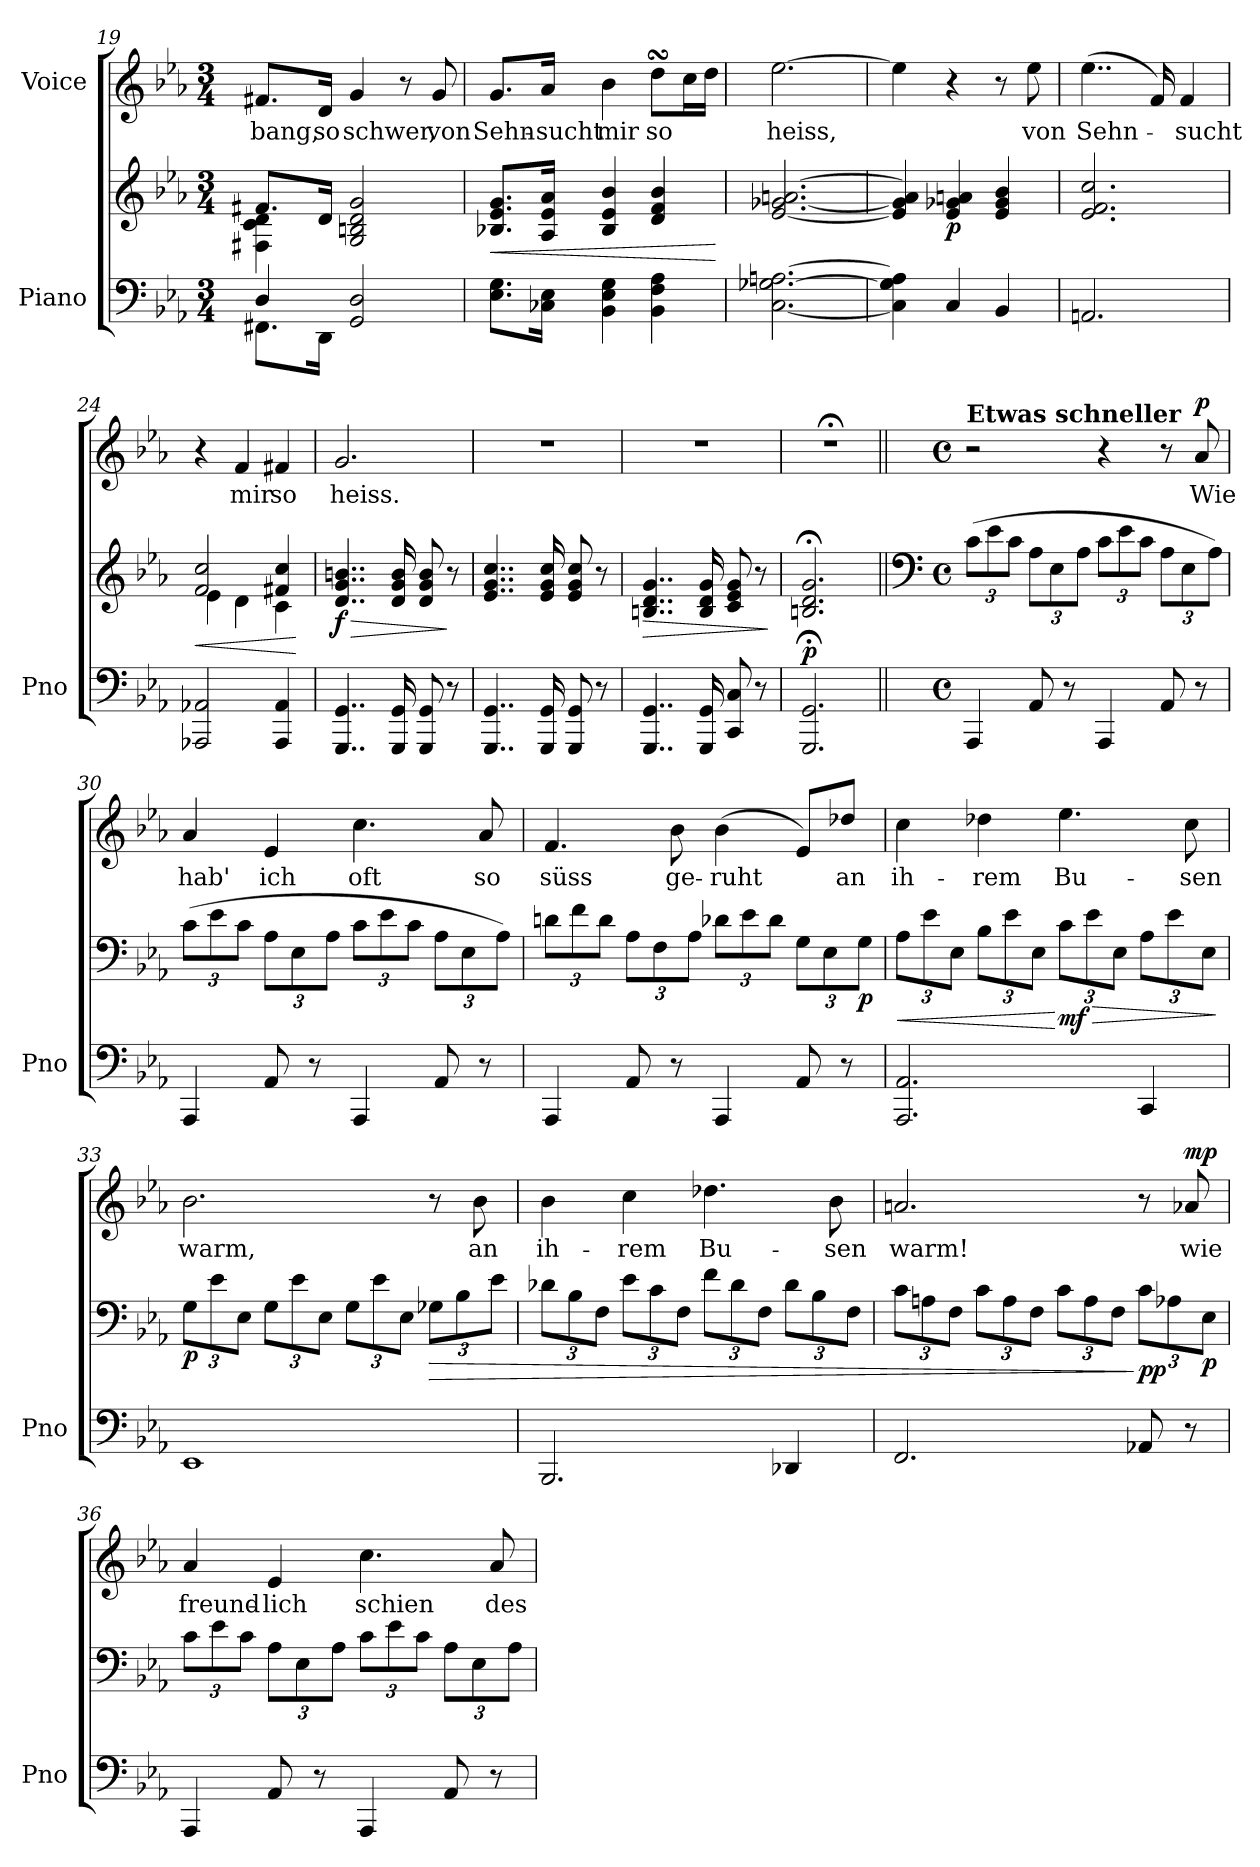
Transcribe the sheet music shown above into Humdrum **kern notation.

**kern	**kern	**dynam	**kern	**text	**dynam
*part2	*part2	*part2	*part1	*part1	*part1
*staff3	*staff2	*staff2/3	*staff1	*staff1	*staff1
*I"Piano	*	*	*I"Voice	*	*
*I'Pno	*	*	*	*	*
*clefF4	*clefG2	*	*clefG2	*	*
*k[b-e-a-]	*k[b-e-a-]	*	*k[b-e-a-]	*	*
*M3/4	*M3/4	*	*M3/4	*	*
=19	=19	=19	=19	=19	=19
*^	*^	*	*	*	*
!	!	!	!	!	!	!LO:LY:b	!
4D/	8.FF#X\L	8.f#X/L	4F#X\ 4c\ 4d\	.	8.f#X/L	bang,	.
!	!	!	!	!	!	!LO:LY:b	!
.	16DD\Jk	16d/Jk	.	.	16d/Jk	so	.
!	!	!	!	!	!	!LO:LY:b	!
2GG/ 2D/	2ryy	2G/ 2Bn/ 2d/ 2g/	2ryy	.	4g/	schwer,	.
.	.	.	.	.	8r	.	.
!	!	!	!	!	!	!LO:LY:b	!
.	.	.	.	.	8g/	von	.
*v	*v	*	*	*	*	*	*
*	*v	*v	*	*	*	*
=20	=20	=20	=20	=20	=20
!	!	!LO:HP:b	!	!LO:LY:b	!
8.E-\ 8.G\L	8.B-X/ 8.e-/ 8.g/L	<	8.g/L	Sehn-	.
!	!	!	!	!LO:LY:b	!
16C-X\ 16E-\Jk	16A-/ 16e-/ 16a-/Jk	.	16a-/Jk	-sucht	.
!	!	!	!	!LO:LY:b	!
4BB-\ 4E-\ 4G\	4B-/ 4e-/ 4b-/	.	4b-\	mir	.
!	!	!	!	!LO:LY:b	!
4BB-\ 4F\ 4A-\	4d/ 4f/ 4b-/	.	8ddsSsS\L	so	.
.	.	.	16cc\L	.	.
.	.	.	16dd\JJ	.	.
.	.	[	.	.	.
=21	=21	=21	=21	=21	=21
!	!	!	!	!LO:LY:b	!
[2.C\ [2.G-X\ [2.An\	[2.e-/ [2.g-X/ [2.an/	.	[2.ee-\	heiss,	.
!!LO:PB:g=z
=22	=22	=22	=22	=22	=22
4C\] 4G-\] 4A\]	4e-/] 4g-/] 4a/]	.	4ee-\]	.	.
!	!	!LO:DY:b	!	!	!
4C/	4e-/ 4g-X/ 4an/	p	4r	.	.
4BB-/	4e-/ 4g-/ 4b-/	.	8r	.	.
!	!	!	!	!LO:LY:b	!
.	.	.	8ee-\	von	.
=23	=23	=23	=23	=23	=23
!	!	!	!	!LO:LY:b	!
2.AAn/	2.e-/ 2.f/ 2.cc/	.	(>4..ee-\	Sehn-	.
.	.	.	16f/)	.	.
!	!	!	!	!LO:LY:b	!
.	.	.	4f/	-sucht	.
=24	=24	=24	=24	=24	=24
!	!	!LO:HP:b	!	!	!
*	*^	*	*	*	*
2AAA-X/ 2AA-X/	2f/ 2cc/	4e-\	<	4r	.	.
!	!	!	!	!	!LO:LY:b	!
.	.	4d\	.	4f/	mir	.
!	!	!	!	!	!LO:LY:b	!
4AAA-/ 4AA-/	4f#X/ 4cc/	4c\	.	4f#X/	so	.
*	*v	*v	*	*	*	*
.	.	[	.	.	.
=25	=25	=25	=25	=25	=25
!	!	!LO:HP:b	!	!LO:LY:b	!
!	!	!LO:DY:n=1:b	!	!	!
4..GGG/ 4..GG/	4..d/ 4..g/ 4..bn/	> f	2.g/	heiss.	.
16GGG/ 16GG/	16d/ 16g/ 16b/	.	.	.	.
8GGG/ 8GG/	8d/ 8g/ 8b/	.	.	.	.
8r	8r	]	.	.	.
=26	=26	=26	=26	=26	=26
!	!	!LO:DY:b	!	!	!
!	!	!LO:DY:n=1:b	!	!	!
4..GGG/ 4..GG/	4..e-/ 4..g/ 4..cc/	mf mp	2.r	.	.
16GGG/ 16GG/	16e-/ 16g/ 16cc/	.	.	.	.
8GGG/ 8GG/	8e-/ 8g/ 8cc/	.	.	.	.
8r	8r	.	.	.	.
=27	=27	=27	=27	=27	=27
!	!	!LO:HP:b	!	!	!
4..GGG/ 4..GG/	4..Bn/ 4..d/ 4..g/	>	2.r	.	.
16GGG/ 16GG/	16B/ 16d/ 16g/	.	.	.	.
8CC/ 8C/	8c/ 8e-/ 8g/	.	.	.	.
8r	8r	.	.	.	.
.	.	]	.	.	.
=28	=28	=28	=28	=28	=28
!	!	!LO:DY:a=2	!	!	!
2.GGG/; 2.GG/;	2.Bn/;< 2.d/;< 2.g/;<	p	2.r;<	.	.
!!LO:LB:g=z
=29||	=29||	=29||	=29||	=29||	=29||
*	*clefF4	*	*	*	*
*M4/4	*M4/4	*	*M4/4	*	*
*met(c)	*met(c)	*	*met(c)	*	*
*	*Xbrackettup	*	*	*	*
!	!	!	!LO:TX:a:B:t=Etwas schneller	!	!
4AAA-/	(>12c\L	.	2r	.	.
.	12e-\	.	.	.	.
.	12c\J	.	.	.	.
8AA-/	12A-\L	.	.	.	.
.	12E-\	.	.	.	.
8r	.	.	.	.	.
.	12A-\J	.	.	.	.
4AAA-/	12c\L	.	4r	.	.
.	12e-\	.	.	.	.
.	12c\J	.	.	.	.
8AA-/	12A-\L	.	8r	.	.
.	12E-\	.	.	.	.
!	!	!	!	!LO:LY:b	!LO:DY:a
8r	.	.	8a-/	Wie	p
.	12A-\J)	.	.	.	.
=30	=30	=30	=30	=30	=30
!	!	!	!	!LO:LY:b	!
4AAA-/	(>12c\L	.	4a-/	hab'	.
.	12e-\	.	.	.	.
.	12c\J	.	.	.	.
!	!	!	!	!LO:LY:b	!
8AA-/	12A-\L	.	4e-/	ich	.
.	12E-\	.	.	.	.
8r	.	.	.	.	.
.	12A-\J	.	.	.	.
!	!	!	!	!LO:LY:b	!
4AAA-/	12c\L	.	4.cc\	oft	.
.	12e-\	.	.	.	.
.	12c\J	.	.	.	.
8AA-/	12A-\L	.	.	.	.
.	12E-\	.	.	.	.
!	!	!	!	!LO:LY:b	!
8r	.	.	8a-/	so	.
.	12A-\J)	.	.	.	.
=31	=31	=31	=31	=31	=31
!	!	!	!	!LO:LY:b	!
4AAA-/	12dn\L	.	4.f/	süss	.
.	12f\	.	.	.	.
.	12d\J	.	.	.	.
8AA-/	12A-\L	.	.	.	.
.	12F\	.	.	.	.
!	!	!	!	!LO:LY:b	!
8r	.	.	8b-\	ge-	.
.	12A-\J	.	.	.	.
!	!	!	!	!LO:LY:b	!
4AAA-/	12d-X\L	.	(>4b-\	-ruht	.
.	12e-\	.	.	.	.
.	12d-\J	.	.	.	.
8AA-/	12G\L	.	8e-/L)	.	.
.	12E-\	.	.	.	.
!	!	!	!	!LO:LY:b	!
8r	.	.	8dd-X/J	an	.
!	!	!LO:DY:b	!	!	!
.	12G\J	p	.	.	.
!!LO:LB:g=z
=32	=32	=32	=32	=32	=32
!	!	!LO:HP:b	!	!LO:LY:b	!
2.AAA-/ 2.AA-/	12A-\L	<	4cc\	ih-	.
.	12e-\	.	.	.	.
.	12E-\J	.	.	.	.
!	!	!	!	!LO:LY:b	!
.	12B-\L	.	4dd-X\	-rem	.
.	12e-\	.	.	.	.
.	12E-\J	.	.	.	.
!	!	!LO:HP:n=1:b	!	!LO:LY:b	!
!	!	!LO:DY:n=1:b	!	!	!
.	12c\L	[ > mf	4.ee-\	Bu-	.
.	12e-\	.	.	.	.
.	12E-\J	.	.	.	.
4CC/	12A-\L	.	.	.	.
.	12e-\	.	.	.	.
!	!	!	!	!LO:LY:b	!
.	.	.	8cc\	-sen	.
.	12E-\J	.	.	.	.
.	.	]	.	.	.
!!LO:LB:g=z
=33	=33	=33	=33	=33	=33
!	!	!LO:DY:b	!	!LO:LY:b	!
1EE-	12G\L	p	2.b-\	warm,	.
.	12e-\	.	.	.	.
.	12E-\J	.	.	.	.
.	12G\L	.	.	.	.
.	12e-\	.	.	.	.
.	12E-\J	.	.	.	.
.	12G\L	.	.	.	.
.	12e-\	.	.	.	.
.	12E-\J	.	.	.	.
*	*	*	*MM93	*	*
!	!	!LO:HP:b	!	!	!
.	12G-X\L	>	8r	.	.
.	12B-\	.	.	.	.
!	!	!	!	!LO:LY:b	!
.	.	.	8b-\	an	.
.	12e-\J	.	.	.	.
=34	=34	=34	=34	=34	=34
*	*	*	*MM91	*	*
!	!	!	!	!LO:LY:b	!
2.BBB-/	12d-X\L	.	4b-\	ih-	.
.	12B-\	.	.	.	.
.	12F\J	.	.	.	.
*	*	*	*MM88	*	*
!	!	!	!	!LO:LY:b	!
.	12e-\L	.	4cc\	-rem	.
.	12c\	.	.	.	.
.	12F\J	.	.	.	.
*	*	*	*MM85	*	*
!	!	!	!	!LO:LY:b	!
.	12f\L	.	4.dd-X\	Bu-	.
.	12d-\	.	.	.	.
.	12F\J	.	.	.	.
4DD-X/	12d-\L	.	.	.	.
.	12B-\	.	.	.	.
!	!	!	!	!LO:LY:b	!
.	.	.	8b-\	-sen	.
.	12F\J	.	.	.	.
=35	=35	=35	=35	=35	=35
!	!	!	!	!LO:LY:b	!
2.FF/	12c\L	.	2.an/	warm!	.
.	12An\	.	.	.	.
.	12F\J	.	.	.	.
.	12c\L	.	.	.	.
.	12A\	.	.	.	.
.	12F\J	.	.	.	.
.	12c\L	.	.	.	.
.	12A\	.	.	.	.
.	12F\J	.	.	.	.
*	*	*	*MM90	*	*
!	!	!LO:DY:n=1:b	!	!	!
8AA-X/	12c\L	] pp	8r	.	.
.	12A-X\	.	.	.	.
*	*	*	*MM95	*	*
!	!	!	!	!LO:LY:b	!LO:DY:b
8r	.	.	8a-X/	wie	mp
!	!	!LO:DY:n=2:b	!	!	!
.	12E-\J	p	.	.	.
!!LO:PB:g=z
=36	=36	=36	=36	=36	=36
!	!	!	!	!LO:LY:b	!
4AAA-/	12c\L	.	4a-/	freund-	.
.	12e-\	.	.	.	.
.	12c\J	.	.	.	.
!	!	!	!	!LO:LY:b	!
8AA-/	12A-\L	.	4e-/	-lich	.
.	12E-\	.	.	.	.
8r	.	.	.	.	.
.	12A-\J	.	.	.	.
!	!	!	!	!LO:LY:b	!
4AAA-/	12c\L	.	4.cc\	schien	.
.	12e-\	.	.	.	.
.	12c\J	.	.	.	.
8AA-/	12A-\L	.	.	.	.
.	12E-\	.	.	.	.
!	!	!	!	!LO:LY:b	!
8r	.	.	8a-/	des	.
.	12A-\J	.	.	.	.
=	=	=	=	=	=
*-	*-	*-	*-	*-	*-
